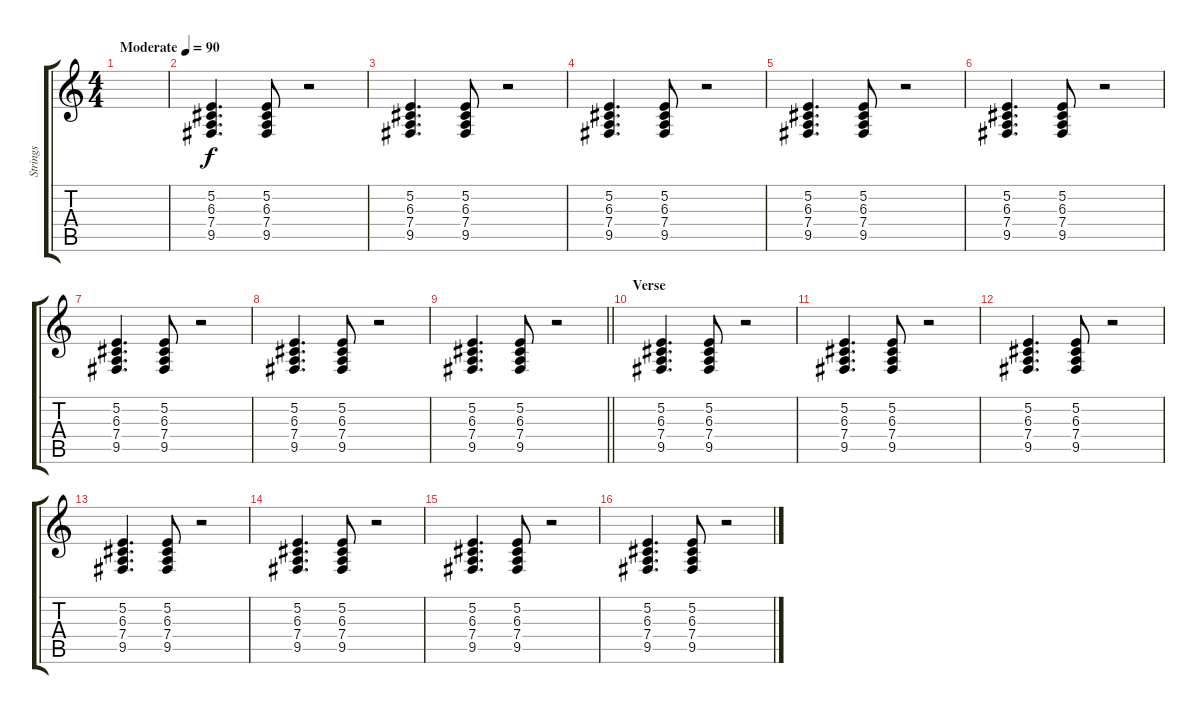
\track ("Strings" "Strings") {instrument stringensemble1}
\staff {score tabs}
\tuning (E4 B3 G3 D3 A2 E2) {hide}
\ts (4 4)
\tempo (90 "Moderate")
\clef g2
\ks c
|
(5.2 6.3 7.4 9.5).4{d} (5.2 6.3 7.4 9.5).8 r.2 |
(5.2 6.3 7.4 9.5).4{d} (5.2 6.3 7.4 9.5).8 r.2 |
(5.2 6.3 7.4 9.5).4{d} (5.2 6.3 7.4 9.5).8 r.2 |
(5.2 6.3 7.4 9.5).4{d} (5.2 6.3 7.4 9.5).8 r.2 |
(5.2 6.3 7.4 9.5).4{d} (5.2 6.3 7.4 9.5).8 r.2 |
(5.2 6.3 7.4 9.5).4{d} (5.2 6.3 7.4 9.5).8 r.2 |
(5.2 6.3 7.4 9.5).4{d} (5.2 6.3 7.4 9.5).8 r.2 |
\barLineRight lightlight
(5.2 6.3 7.4 9.5).4{d} (5.2 6.3 7.4 9.5).8 r.2 |
\section ("" "Verse")
(5.2 6.3 7.4 9.5).4{d} (5.2 6.3 7.4 9.5).8 r.2 |
(5.2 6.3 7.4 9.5).4{d} (5.2 6.3 7.4 9.5).8 r.2 |
(5.2 6.3 7.4 9.5).4{d} (5.2 6.3 7.4 9.5).8 r.2 |
(5.2 6.3 7.4 9.5).4{d} (5.2 6.3 7.4 9.5).8 r.2 |
(5.2 6.3 7.4 9.5).4{d} (5.2 6.3 7.4 9.5).8 r.2 |
(5.2 6.3 7.4 9.5).4{d} (5.2 6.3 7.4 9.5).8 r.2 |
(5.2 6.3 7.4 9.5).4{d} (5.2 6.3 7.4 9.5).8 r.2
